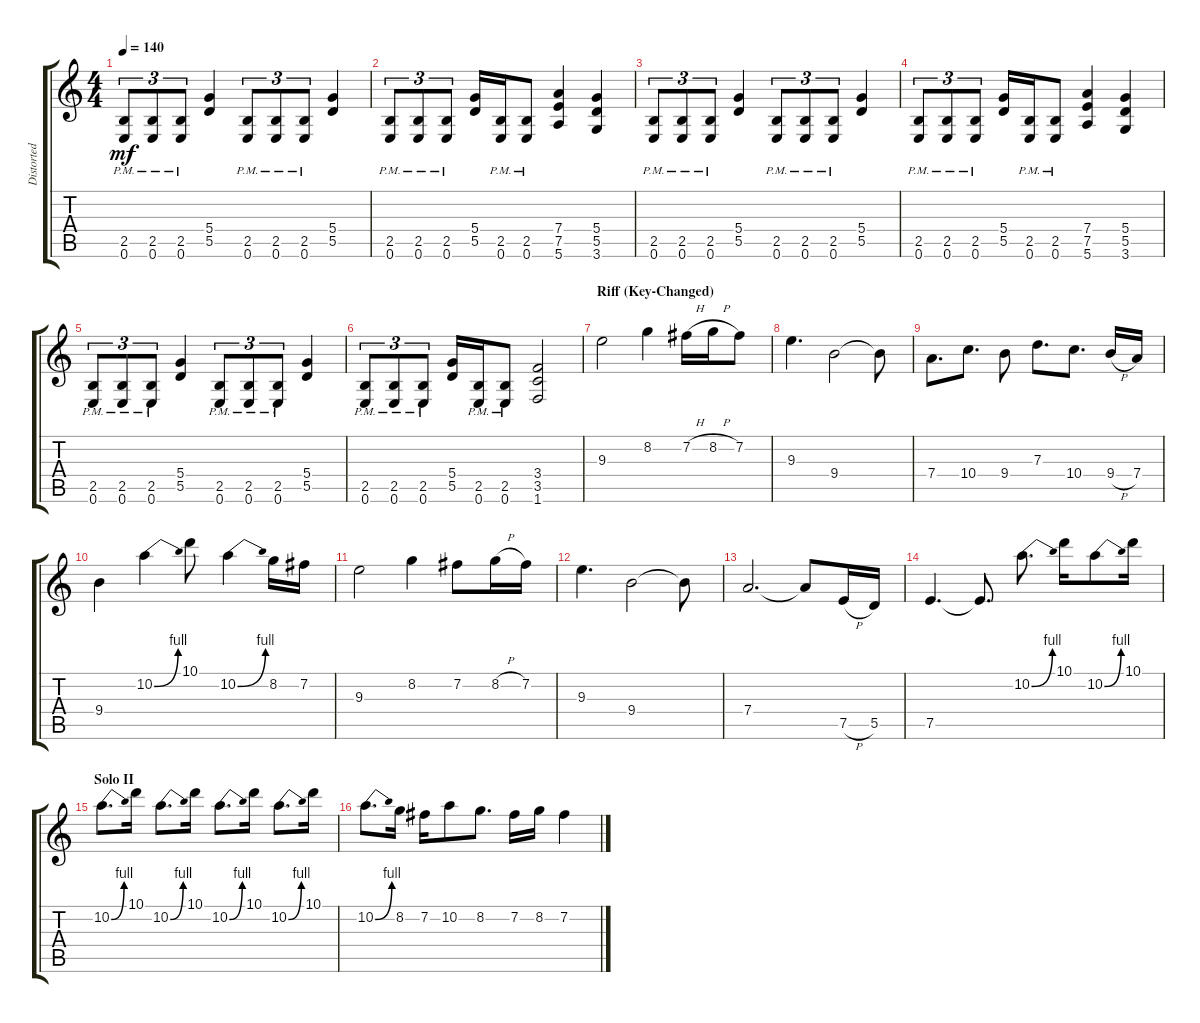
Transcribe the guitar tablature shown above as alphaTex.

\track ("Distorted Lead" "Distorted ") {instrument distortionguitar}
\staff {score tabs}
\tuning (E4 B3 G3 D3 A2 E2) {hide}
\ts (4 4)
\tempo 140
\clef g2
\ks c
(2.5{pm} 0.6{pm}).8{tu (3 2) dy mf} (2.5{pm} 0.6{pm}).8{tu (3 2)} (2.5{pm} 0.6{pm}).8{tu (3 2)} (5.4 5.5).4 (2.5{pm} 0.6{pm}).8{tu (3 2)} (2.5{pm} 0.6{pm}).8{tu (3 2)} (2.5{pm} 0.6{pm}).8{tu (3 2)} (5.4 5.5).4 |
(2.5{pm} 0.6{pm}).8{tu (3 2)} (2.5{pm} 0.6{pm}).8{tu (3 2)} (2.5{pm} 0.6{pm}).8{tu (3 2)} (5.4 5.5).16 (2.5{pm} 0.6{pm}).16 (2.5{pm} 0.6{pm}).8 (7.4 7.5 5.6).4 (5.4 5.5 3.6).4 |
(2.5{pm} 0.6{pm}).8{tu (3 2)} (2.5{pm} 0.6{pm}).8{tu (3 2)} (2.5{pm} 0.6{pm}).8{tu (3 2)} (5.4 5.5).4 (2.5{pm} 0.6{pm}).8{tu (3 2)} (2.5{pm} 0.6{pm}).8{tu (3 2)} (2.5{pm} 0.6{pm}).8{tu (3 2)} (5.4 5.5).4 |
(2.5{pm} 0.6{pm}).8{tu (3 2)} (2.5{pm} 0.6{pm}).8{tu (3 2)} (2.5{pm} 0.6{pm}).8{tu (3 2)} (5.4 5.5).16 (2.5{pm} 0.6{pm}).16 (2.5{pm} 0.6{pm}).8 (7.4 7.5 5.6).4 (5.4 5.5 3.6).4 |
(2.5{pm} 0.6{pm}).8{tu (3 2)} (2.5{pm} 0.6{pm}).8{tu (3 2)} (2.5{pm} 0.6{pm}).8{tu (3 2)} (5.4 5.5).4 (2.5{pm} 0.6{pm}).8{tu (3 2)} (2.5{pm} 0.6{pm}).8{tu (3 2)} (2.5{pm} 0.6{pm}).8{tu (3 2)} (5.4 5.5).4 |
(2.5{pm} 0.6{pm}).8{tu (3 2)} (2.5{pm} 0.6{pm}).8{tu (3 2)} (2.5{pm} 0.6{pm}).8{tu (3 2)} (5.4 5.5).16 (2.5{pm} 0.6{pm}).16 (2.5{pm} 0.6{pm}).8 (3.4 3.5 1.6).2 |
\section ("" "Riff (Key-Changed)")
9.3.2 8.2.4 7.2{h}.16 8.2{h}.16 7.2.8 |
9.3.4{d} 9.4.2 9.4{t}.8 |
7.4.8{d} 10.4.8{d} 9.4.8 7.3.8{d} 10.4.8{d} 9.4{h}.16 7.4.16 |
9.4.4 10.2{be (bend 0 0 60 4)}.4 10.1.8 10.2{be (bend 0 0 60 4)}.4 8.2.16 7.2.16 |
9.3.2 8.2.4 7.2.8 8.2{h}.16 7.2.16 |
9.3.4{d} 9.4.2 9.4{t}.8 |
7.4.2{d} 7.4{t}.8 7.5{h}.16 5.5.16 |
7.5.4{d} 7.5{t}.8{d} 10.2{be (bend 0 0 60 4)}.8{d} 10.1.16 10.2{be (bend 0 0 60 4)}.8 10.1.16 |
\section ("" "Solo II")
10.2{be (bend 0 0 60 4)}.8{d} 10.1.16 10.2{be (bend 0 0 60 4)}.8{d} 10.1.16 10.2{be (bend 0 0 60 4)}.8{d} 10.1.16 10.2{be (bend 0 0 60 4)}.8{d} 10.1.16 |
10.2{be (bend 0 0 60 4)}.8{d} 8.2.16 7.2.16 10.2.8 8.2.8{d} 7.2.16 8.2.16 7.2.4
